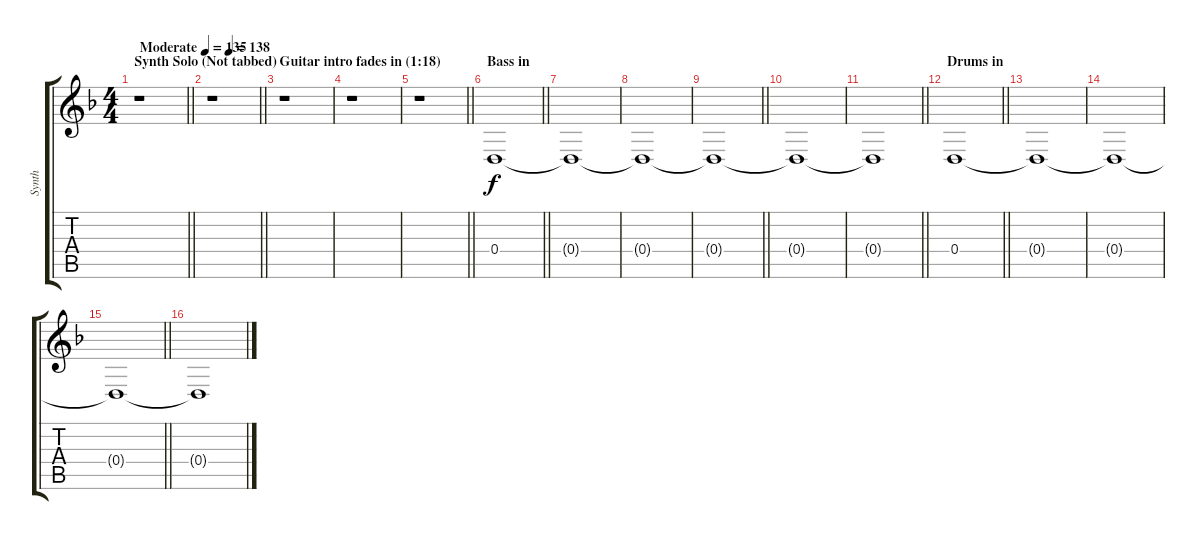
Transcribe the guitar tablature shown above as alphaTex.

\track ("Synth" "Synth") {instrument pad3polysynth bank 100}
\staff {score tabs}
\tuning (E4 B3 G3 D3 A2 E2) {hide}
\ts (4 4)
\section ("" "Synth Solo (Not tabbed)")
\tempo (135 "Moderate")
\clef g2
\barLineRight lightlight
\ks f
r.1{dy f instrument pad3polysynth} |
\tempo (138 0.375)
\barLineRight lightlight
r.1 |
\section ("" "Guitar intro fades in (1:18)")
r.1 |
r.1 |
\barLineRight lightlight
r.1 |
\section ("" "Bass in")
\barLineRight lightlight
0.4.1 |
0.4{t}.1 |
0.4{t}.1 |
\barLineRight lightlight
0.4{t}.1 |
0.4{t}.1 |
\barLineRight lightlight
0.4{t}.1 |
\section ("" "Drums in")
\barLineRight lightlight
0.4.1 |
0.4{t}.1 |
0.4{t}.1 |
\barLineRight lightlight
0.4{t}.1 |
0.4{t}.1
